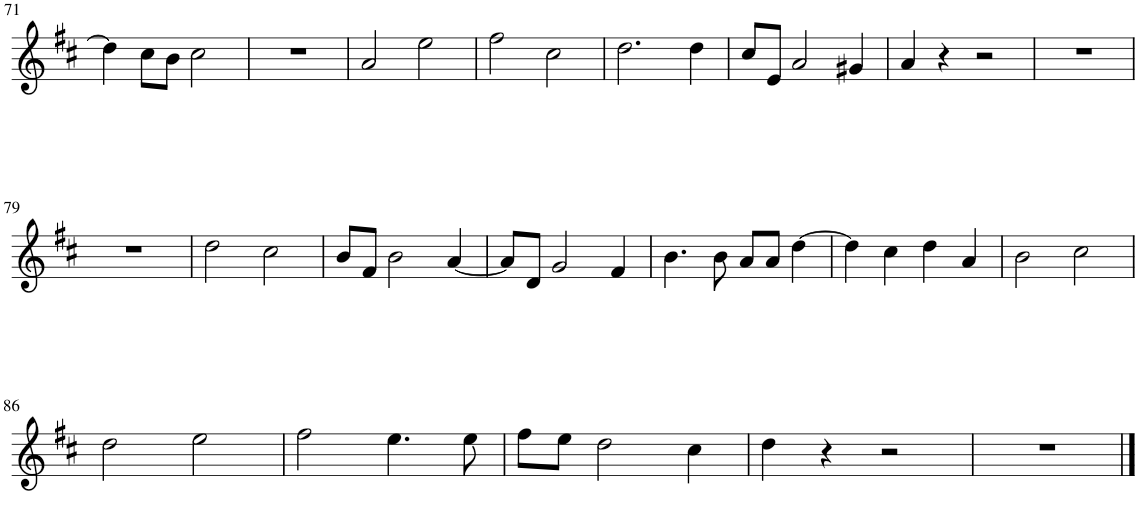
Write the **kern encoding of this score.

**kern
*part1
*staff1
*I"Piano
*I'Pno.
!!LO:PB:g=z
*clefG2
*k[f#c#]
*M4/4
*met(c)
=71
4dd\]
8cc#\L
8b\J
2cc#\
=72
1r
=73
2a/
2ee\
=74
2ff#\
2cc#\
=75
2.dd\
4dd\
=76
8cc#/L
8e/J
2a/
4g#X/
=77
4a/
4r
2r
=78
1r
!!LO:LB:g=z
=79
1r
=80
2dd\
2cc#\
=81
8b/L
8f#/J
2b\
[4a/
=82
8a/L]
8d/J
2g/
4f#/
=83
4.b\
8b\
8a/L
8a/J
[4dd\
=84
4dd\]
4cc#\
4dd\
4a/
=85
2b\
2cc#\
!!LO:LB:g=z
=86
2dd\
2ee\
=87
2ff#\
4.ee\
8ee\
=88
8ff#\L
8ee\J
2dd\
4cc#\
=89
4dd\
4r
2r
=90
1r
==
*-
